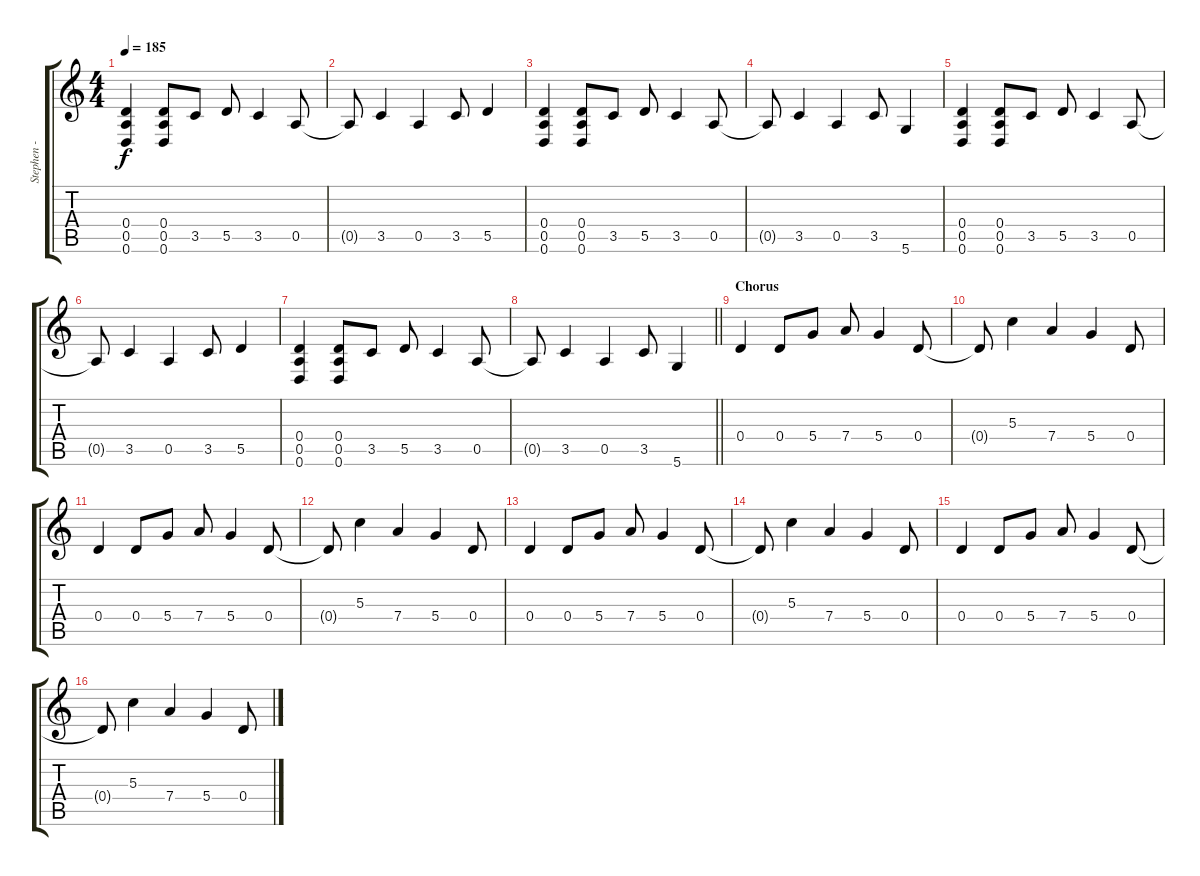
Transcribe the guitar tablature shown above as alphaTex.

\track ("Stephen - Rythm" "Stephen - ") {instrument distortionguitar}
\staff {score tabs}
\tuning (E4 B3 G3 D3 A2 D2) {hide}
\ts (4 4)
\tempo 185
\clef g2
\ks c
(0.4 0.5 0.6).4{dy f} (0.4 0.5 0.6).8 3.5.8 5.5.8 3.5.4 0.5.8 |
0.5{t}.8 3.5.4 0.5.4 3.5.8 5.5.4 |
(0.4 0.5 0.6).4 (0.4 0.5 0.6).8 3.5.8 5.5.8 3.5.4 0.5.8 |
0.5{t}.8 3.5.4 0.5.4 3.5.8 5.6.4 |
(0.4 0.5 0.6).4 (0.4 0.5 0.6).8 3.5.8 5.5.8 3.5.4 0.5.8 |
0.5{t}.8 3.5.4 0.5.4 3.5.8 5.5.4 |
(0.4 0.5 0.6).4 (0.4 0.5 0.6).8 3.5.8 5.5.8 3.5.4 0.5.8 |
\barLineRight lightlight
0.5{t}.8 3.5.4 0.5.4 3.5.8 5.6.4 |
\section ("" "Chorus")
0.4.4 0.4.8 5.4.8 7.4.8 5.4.4 0.4.8 |
0.4{t}.8 5.3.4 7.4.4 5.4.4 0.4.8 |
0.4.4 0.4.8 5.4.8 7.4.8 5.4.4 0.4.8 |
0.4{t}.8 5.3.4 7.4.4 5.4.4 0.4.8 |
0.4.4 0.4.8 5.4.8 7.4.8 5.4.4 0.4.8 |
0.4{t}.8 5.3.4 7.4.4 5.4.4 0.4.8 |
0.4.4 0.4.8 5.4.8 7.4.8 5.4.4 0.4.8 |
0.4{t}.8 5.3.4 7.4.4 5.4.4 0.4.8
